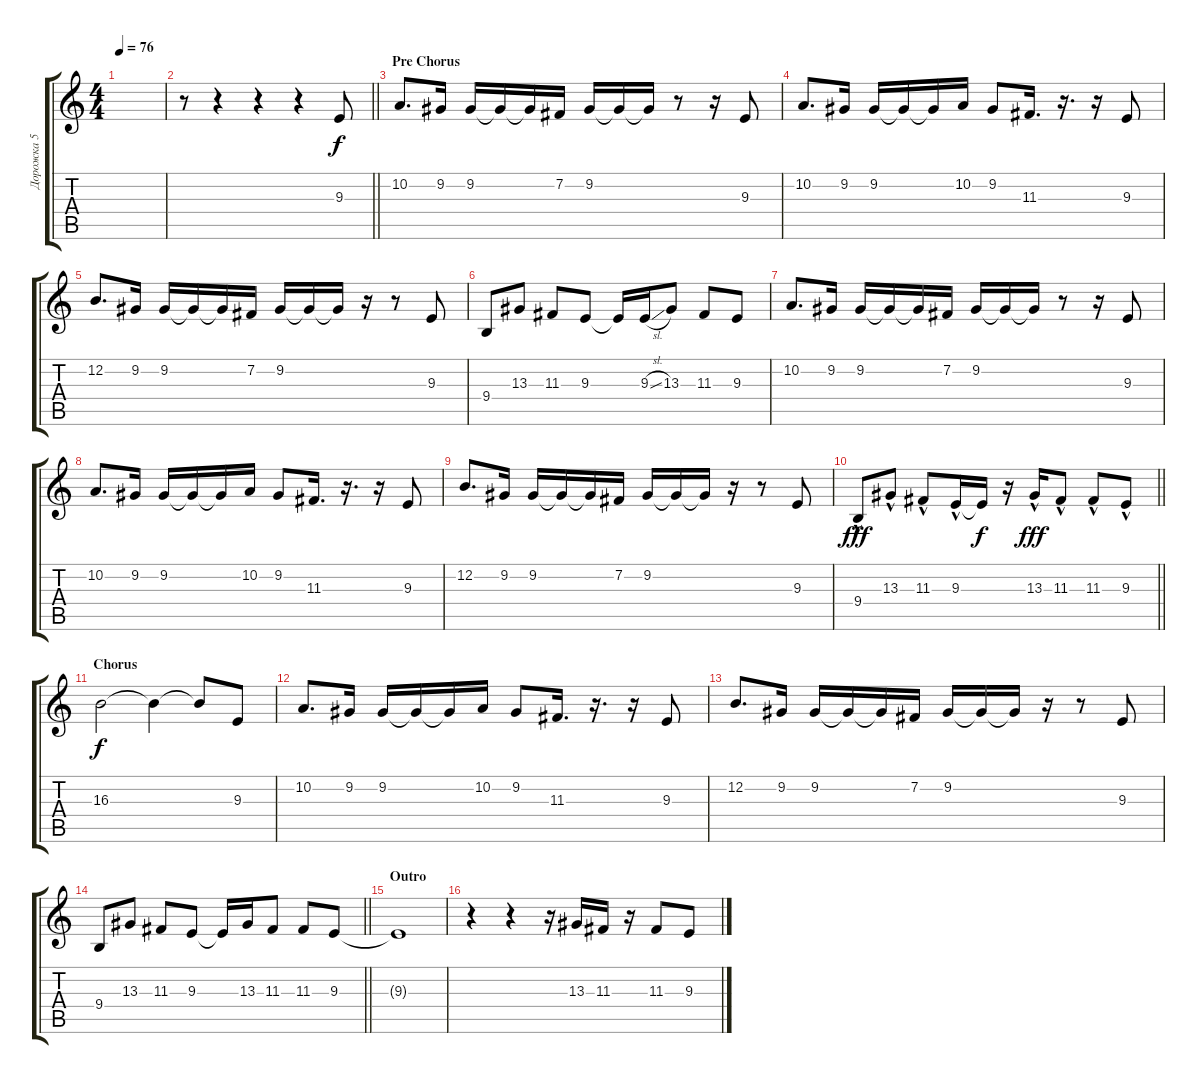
\track ("Дорожка 5" "Дорожка 5") {instrument altosax}
\staff {score tabs}
\tuning (E4 B3 G3 D3 A2 E2) {hide}
\ts (4 4)
\tempo 76
\clef g2
\ks c
|
\barLineRight lightlight
r.8 r.4 r.4 r.4 9.3.8 |
\section ("" "Pre Chorus")
10.2.8{d} 9.2.16 9.2.16 9.2{t}.16 9.2{t}.16 7.2.16 9.2.16 9.2{t}.16 9.2{t}.16 r.8 r.16 9.3.8 |
10.2.8{d} 9.2.16 9.2.16 9.2{t}.16 9.2{t}.16 10.2.16 9.2.8 11.3.16{d} r.16{d} r.16 9.3.8 |
12.2.8{d} 9.2.16 9.2.16 9.2{t}.16 9.2{t}.16 7.2.16 9.2.16 9.2{t}.16 9.2{t}.16 r.16 r.8 9.3.8 |
9.4.8 13.3.8 11.3.8 9.3.8 9.3{t}.16 9.3{sl}.16 13.3.8 11.3.8 9.3.8 |
10.2.8{d} 9.2.16 9.2.16 9.2{t}.16 9.2{t}.16 7.2.16 9.2.16 9.2{t}.16 9.2{t}.16 r.8 r.16 9.3.8 |
10.2.8{d} 9.2.16 9.2.16 9.2{t}.16 9.2{t}.16 10.2.16 9.2.8 11.3.16{d} r.16{d} r.16 9.3.8 |
12.2.8{d} 9.2.16 9.2.16 9.2{t}.16 9.2{t}.16 7.2.16 9.2.16 9.2{t}.16 9.2{t}.16 r.16 r.8 9.3.8 |
\barLineRight lightlight
9.4{hac}.8{dy fff} 13.3{hac}.8 11.3{hac}.8 9.3{hac}.16 9.3{t}.16{dy f} r.16 13.3{hac}.16{dy fff} 11.3{hac}.8 11.3{hac}.8 9.3{hac}.8 |
\section ("" "Сhorus")
16.3.2{dy f} 16.3{t}.4 16.3{t}.8 9.3.8 |
10.2.8{d} 9.2.16 9.2.16 9.2{t}.16 9.2{t}.16 10.2.16 9.2.8 11.3.16{d} r.16{d} r.16 9.3.8 |
12.2.8{d} 9.2.16 9.2.16 9.2{t}.16 9.2{t}.16 7.2.16 9.2.16 9.2{t}.16 9.2{t}.16 r.16 r.8 9.3.8 |
\barLineRight lightlight
9.4.8 13.3.8 11.3.8 9.3.8 9.3{t}.16 13.3.16 11.3.8 11.3.8 9.3.8 |
\section ("" "Outro")
9.3{t}.1 |
r.4 r.4 r.16 13.3.16 11.3.16 r.16 11.3.8 9.3.8
